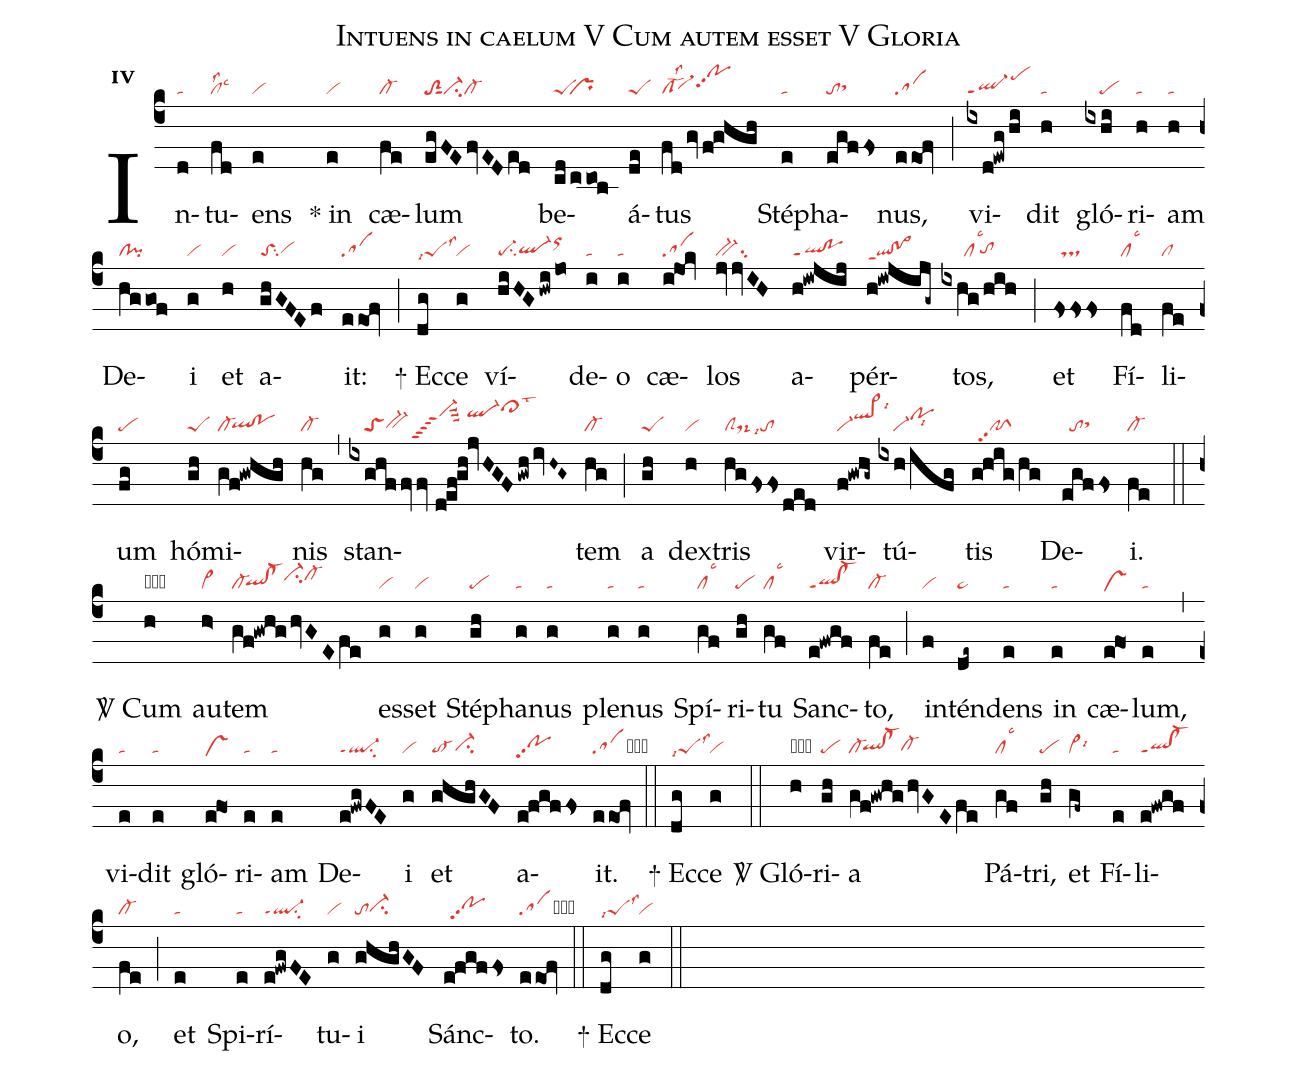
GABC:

name:Intuens in caelum V Cum autem esset V Gloria;
office-part:re;
mode:4;
nabc-lines:1;
%%
initial-style: 1;
name: Intuens in caelum;
mode: 4;
office-part: Responsorium;
annotation: Resp.;
annotation: iv;
nabc-lines: 1;
%%
(c4) In(d|ta)tu(fd|cllss2lsc3)ens(e|vi) <sp>*</sp> in(e|vi) cæ(fe|cl-)lum(egFEfvEDed|toS2sut1ci-cl-) be(cd/ccob|peS``pr)á(de|peS)tus(fd/gv/f!ghgh|poG-lss2pohlpp2) Sté(e|ta)pha(egffs|tosthh)nus,(eeof|sa) (;) vi(ixd!ewg/hi|ql-ppt1pehk)dit(h|ta) gló(ixhi|////pe)ri(h|ta)am(h|ta) De(hggof|cl!pi)i(g|vi) et(h|vi) a(ghGFEf|toSsu2vihg)it:(eeof|sa) (;)
<sp>+</sp> Ec(dg|peSlsi7lss3)ce(g|vi) ví(hiHG/hwi/jo|pe-su2ql-hgorhj)de(i|ta)o(i|ta) cæ(i!jok|sa)los(jvjvIH|bv-su2) a(h!iwjij|ql!poppt1)pér(h!iwjijg~|ql!po>ppt1)tos,(ixhg/hih|//////cllsc3`tohg) (;) et(fsss|//ts) Fí(fd|cllsc3)li(fe|cl)um(fg|pe) hó(gh|peS)mi(gf!gwhgh|cl-`qlhg!pohg)nis(hg|cl-) (,) stan(ixghffvfv//def!gh!jvHGF/gwh/ivH~G~|////toSbv-hgvi-hkppt5suu3/ql-hkcl>hmlst3)tem(hg|cl-) (;) a(gh|peS) dex(h|vi)tris(hgfssded|clSds-tolsi7) vir(f!gwhg~|vi-ql>hjlsi6)tú(ixh/ifg|////vi-pohjlsi8)tis(g!hig/hg|//pfSpp2) De(egffs|//tosthh)i.(fe|cl-) (::)

<sp>V/</sp> Cum(h|obvi) au(h>|vi>)tem(gf!gwhghvGEfe|cl-`qlhg!cl-hgci-hicl-hi) es(g|vi)set(g|vi) Sté(gh|pe)pha(g|ta)nus(g|ta) ple(g|ta)nus(g|ta) Spí(gf|cllsc3)ri(gh|pe)tu(gf|cllsc3) Sanc(e!fwgf|ql!cl-ppt1)to,(fe|cl-) (;) in(f|vi)tén(de~|ta>)dens(e|ta) in(e|ta) cæ(efO1|vshe)lum,(e|ta) (,) vi(e|ta)dit(e|ta) gló(efO1|vshe)ri(e|ta)am(e|ta) De(e!fwgFE|ql-ppt1su2)i(g|vi) et(ghghGF|to-ci-hg) a(e!fgffs|pohhpp2)it.(eeof|sacb) (::)
<sp>+</sp> Ec(dg|peSlsi7lss3)ce(g|vi) (::)

<sp>V/</sp> Gló(h|obvi)ri(gh|pe)a(gf!gwhg/hvGEfe|cl-`qlhg!cl-hgcl-hg) Pá(gf|cllsc3)tri,(gh|pe) et(gf~|vi>lsi6) Fí(e|ta)li(e!fwgf|ql!cl-ppt1)o,(fe|cl-) (;) et(e|ta) Spi(e|ta)rí(e!fwgFE|ql-ppt1su2)tu(g|vi)i(ghghGF|toci-hg) Sánc(e!fgffs|//pohhpp2)to.(eeof|sacb) (::)
<sp>+</sp> Ec(dg|peSlsi7lss3)ce(g|vi) (::)
